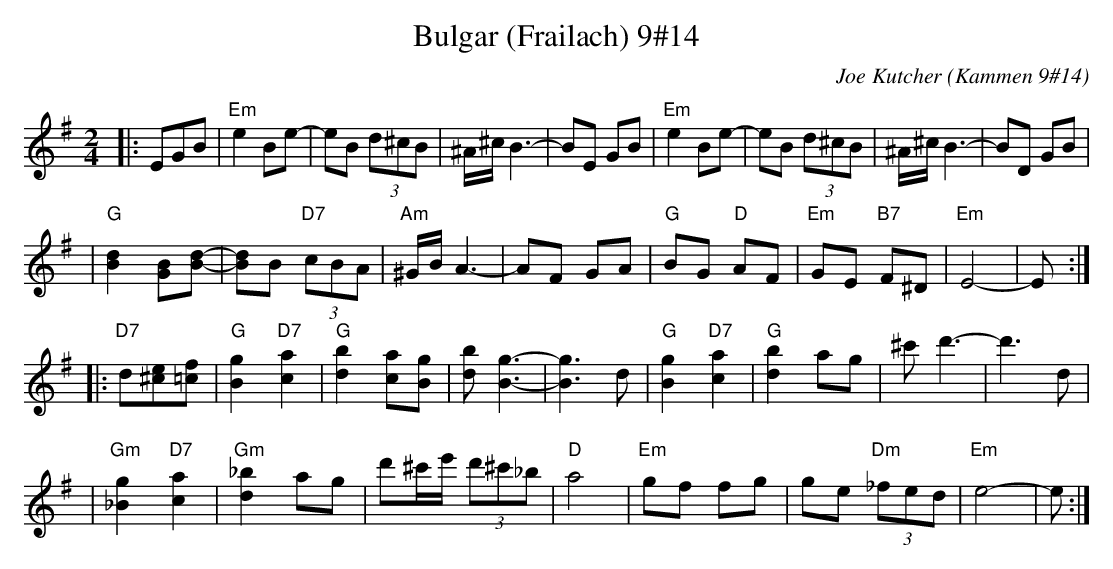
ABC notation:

X:1
T: Bulgar (Frailach) 9#14
C: Joe Kutcher (Kammen 9#14)
M: 2/4
L: 1/8
K: Em
|:EGB \
| "Em"e2 Be-           | eB (3d^cB        | ^A/^c/ B3-     | BE GB \
|   "Em"e2 Be-          | eB (3d^cB        | ^A/^c/ B3-     | BD GB |
|   "G"[d2B2] [BG][dB]-  | [dB]B "D7"(3cBA  | "Am"^G/B/ A3-  | AF GA \
|   "G"BG "D"AF         | "Em"GE "B7"F^D   | "Em"E4-        | E    :|
|: "D7"d[e^c][f=c] \
| "G"[g2B2] "D7"[a2c2]   | "G"[b2d2] [ac][gB]| [bd] [g3B3]-    | [g3B3] d \
|  "G"[g2B2] "D7"[a2c2]   | "G"[b2d2] ag      | ^c' d'3-        | d'3 d |
|  "Gm"[g2_B2] "D7"[a2c2] | "Gm"[_b2d2] ag    | d'^c'/e'/ (3d'^c'_b | "D"a4 \
|  "Em"gf fg            | ge "Dm"(3_fed    | "Em"e4-        | e    :|
